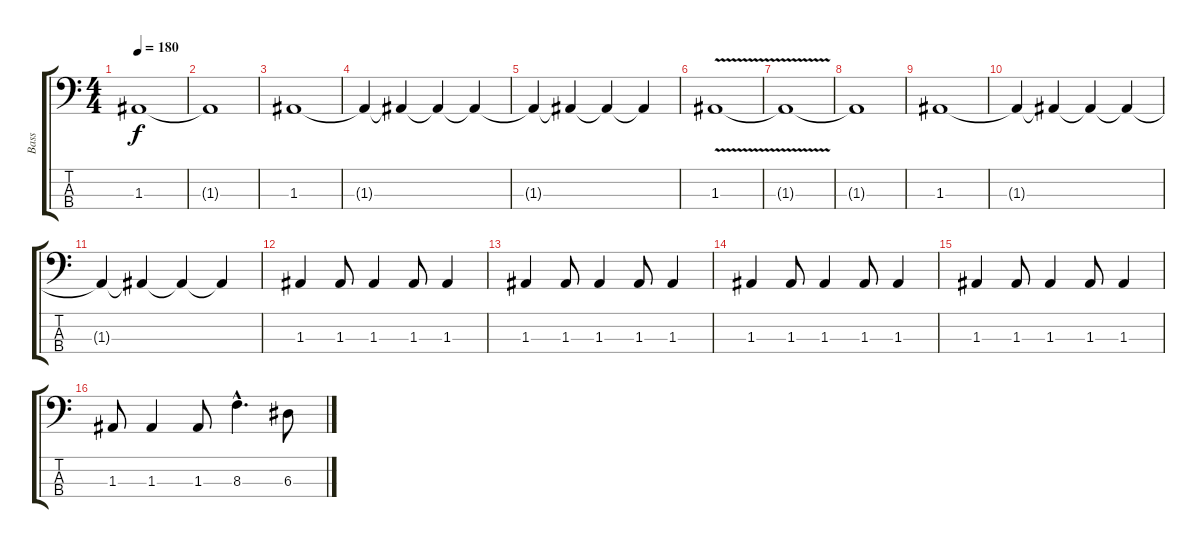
\track ("Bass" "Bass") {instrument electricbassfinger}
\staff {score tabs}
\tuning (G2 D2 A1 E1) {hide}
\ts (4 4)
\tempo 180
\clef f4
\ks c
1.3{t}.1{dy f} |
1.3{t}.1 |
1.3.1 |
1.3{t}.4 1.3{t}.4 1.3{t}.4 1.3{t}.4 |
1.3{t}.4 1.3{t}.4 1.3{t}.4 1.3{t}.4 |
1.3{v}.1 |
1.3{t}.1 |
1.3{t}.1 |
1.3.1 |
1.3{t}.4 1.3{t}.4 1.3{t}.4 1.3{t}.4 |
1.3{t}.4 1.3{t}.4 1.3{t}.4 1.3{t}.4 |
1.3.4 1.3.8 1.3.4 1.3.8 1.3.4 |
1.3.4 1.3.8 1.3.4 1.3.8 1.3.4 |
1.3.4 1.3.8 1.3.4 1.3.8 1.3.4 |
1.3.4 1.3.8 1.3.4 1.3.8 1.3.4 |
1.3.8 1.3.4 1.3.8 8.3{hac}.4{d} 6.3.8
